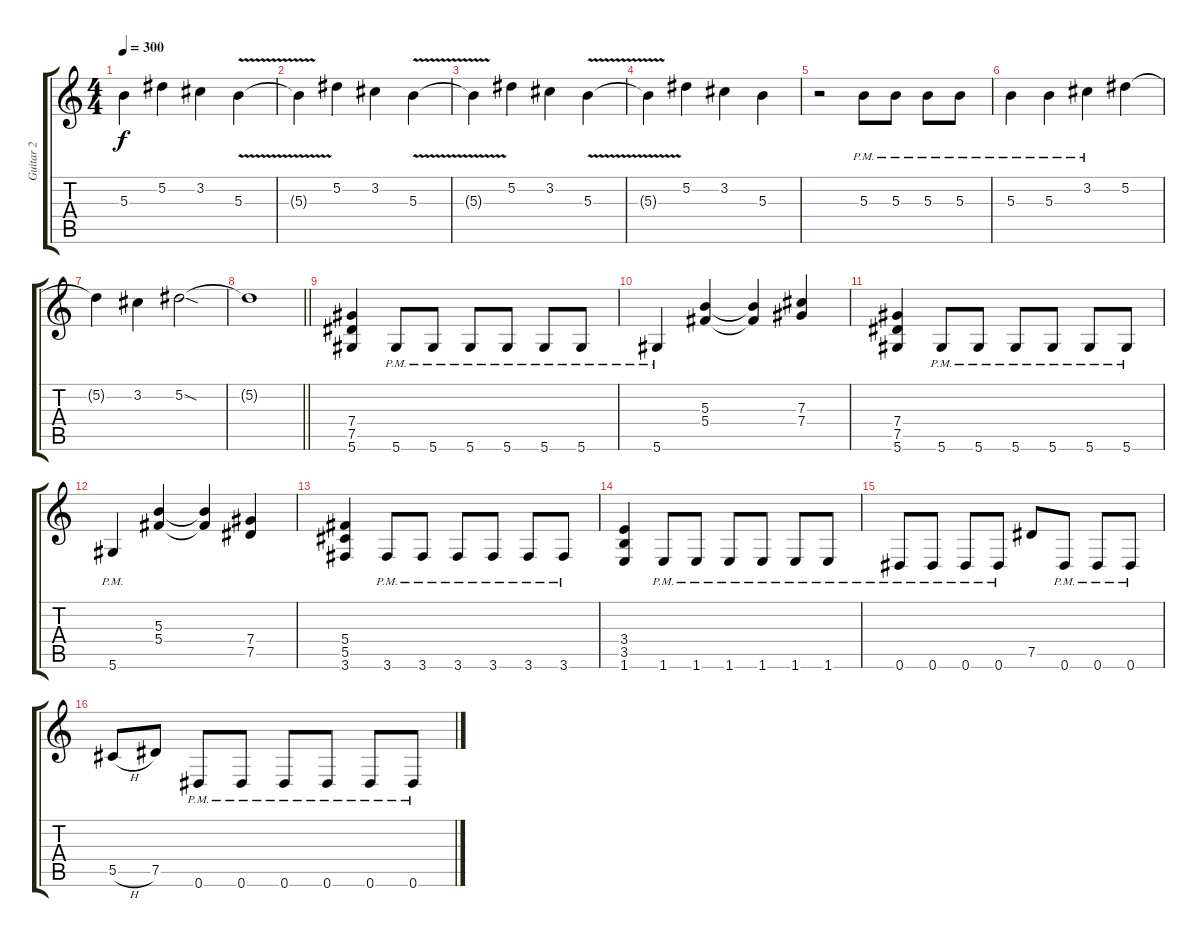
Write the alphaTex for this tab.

\track ("Guitar 2" "Guitar 2") {instrument distortionguitar}
\staff {score tabs}
\tuning (Eb4 Bb3 Gb3 Db3 Ab2 Eb2) {hide}
\ts (4 4)
\tempo 300
\clef g2
\ks c
5.3.4{dy f instrument distortionguitar} 5.2.4 3.2.4 5.3{v}.4 |
5.3{t}.4 5.2.4 3.2.4 5.3{v}.4 |
5.3{t}.4 5.2.4 3.2.4 5.3{v}.4 |
5.3{t}.4 5.2.4 3.2.4 5.3.4 |
r.2 5.3{pm}.8 5.3{pm}.8 5.3{pm}.8 5.3{pm}.8 |
5.3{pm}.4 5.3{pm}.4 3.2{pm}.4 5.2.4 |
5.2{t}.4 3.2.4 5.2{sod}.2 |
\barLineRight lightlight
5.2{t}.1 |
(7.4 7.5 5.6).4 5.6{pm}.8 5.6{pm}.8 5.6{pm}.8 5.6{pm}.8 5.6{pm}.8 5.6{pm}.8 |
5.6{pm}.4 (5.3 5.4).4 (5.3{t} 5.4{t}).4 (7.3 7.4).4 |
(7.4 7.5 5.6).4 5.6{pm}.8 5.6{pm}.8 5.6{pm}.8 5.6{pm}.8 5.6{pm}.8 5.6{pm}.8 |
5.6{pm}.4 (5.3 5.4).4 (5.3{t} 5.4{t}).4 (7.4 7.5).4 |
(5.4 5.5 3.6).4 3.6{pm}.8 3.6{pm}.8 3.6{pm}.8 3.6{pm}.8 3.6{pm}.8 3.6{pm}.8 |
(3.4 3.5 1.6).4 1.6{pm}.8 1.6{pm}.8 1.6{pm}.8 1.6{pm}.8 1.6{pm}.8 1.6{pm}.8 |
0.6{pm}.8 0.6{pm}.8 0.6{pm}.8 0.6{pm}.8 7.5.8 0.6{pm}.8 0.6{pm}.8 0.6{pm}.8 |
5.5{h}.8 7.5.8 0.6{pm}.8 0.6{pm}.8 0.6{pm}.8 0.6{pm}.8 0.6{pm}.8 0.6{pm}.8
